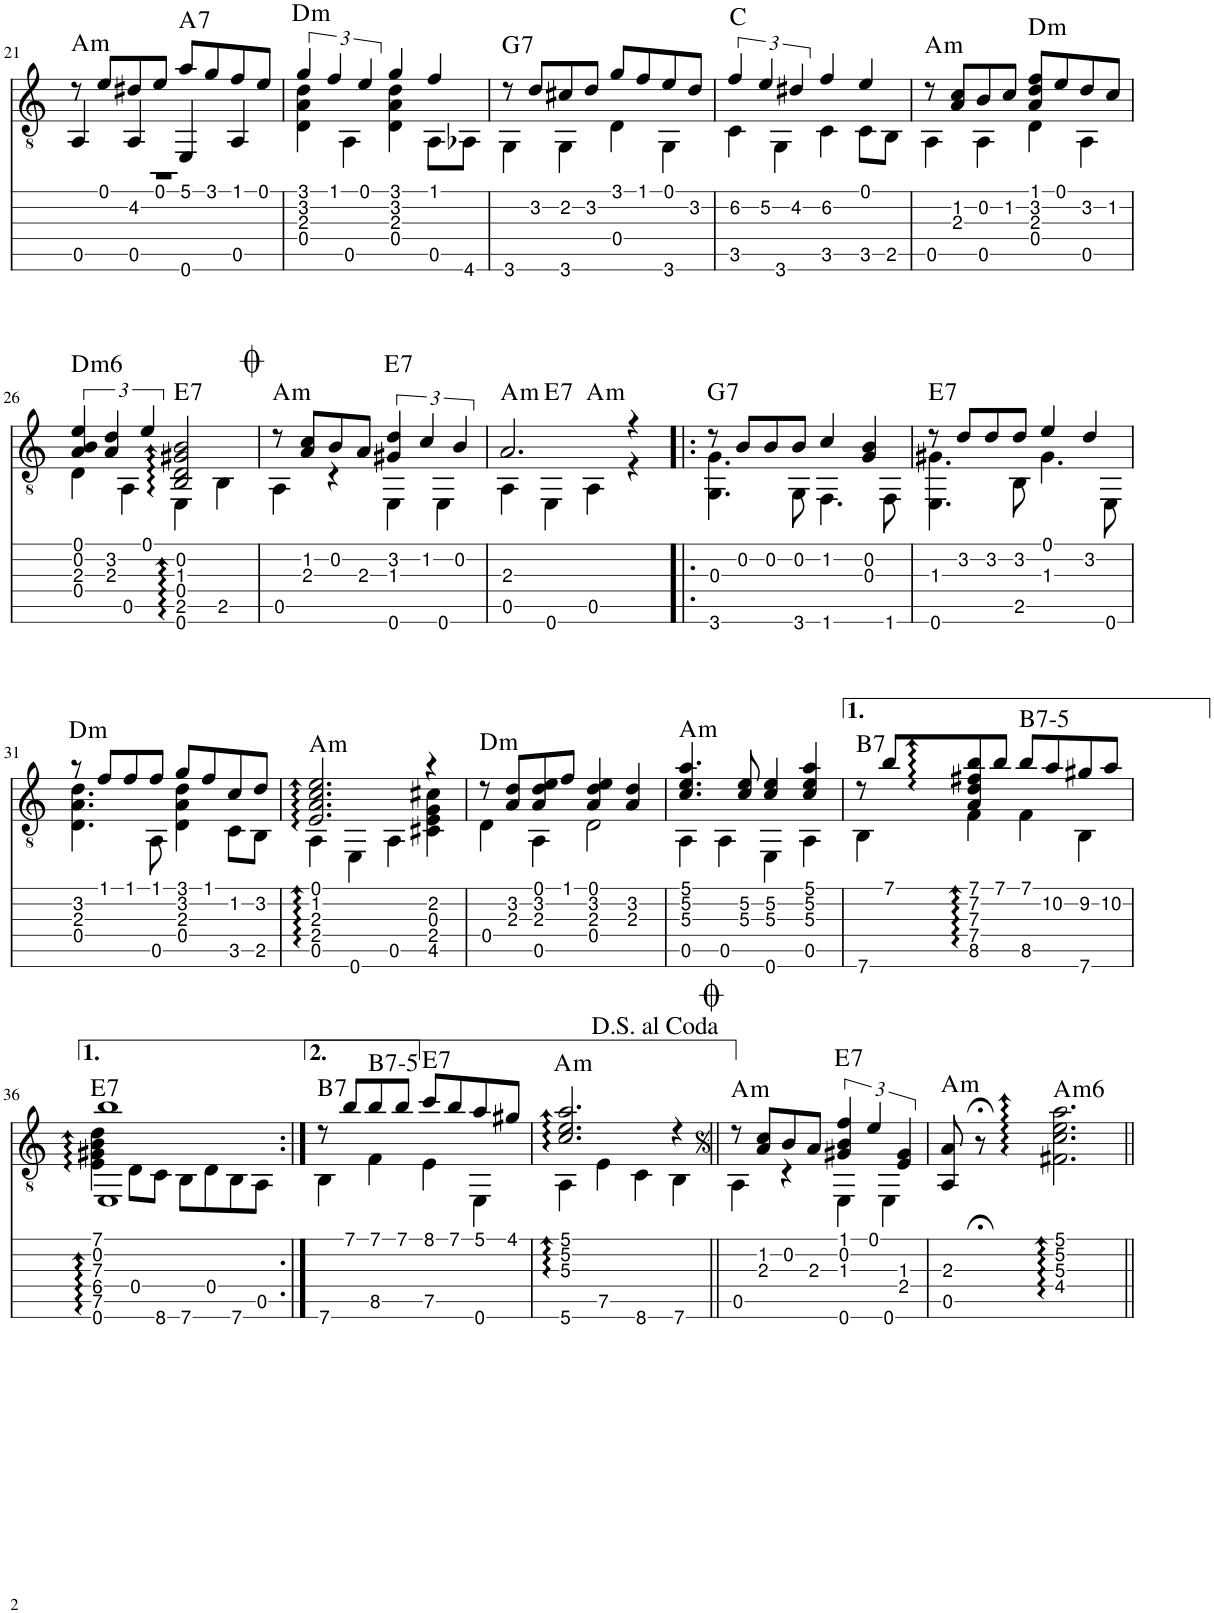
**kern	**kern	**harte
*part1	*part1	*part1
*staff2	*staff1	*
*I"Guitar	*	*
*I'Guit.	*	*
!!LO:PB:g=z
*	*clefGv2	*
*k[b-e-a-]	*k[]	*
*M4/4	*M4/4	*
*met(c)	*met(c)	*
=21	=21	=21
*^	*^	*
*	*^	*	*^	*
!	!	!	!	!	!	!LO:H:kt=m
8r	1r	4AA	8r	1r	4AA/	A:min
8e	.	.	8e/L	.	.	.
8d#XL	.	4AA	8d#X/	.	4AA/	.
8eJ	.	.	8e/J	.	.	.
!	!	!	!	!	!	!LO:H:kt=7
8aL	.	4EE	8a/L	.	4EE/	A:7
8gJ	.	.	8g/	.	.	.
8fL	.	4AA	8f/	.	4AA/	.
8eJ	.	.	8e/J	.	.	.
*v	*v	*v	*	*	*	*
*	*v	*v	*v	*
=22	=22	=22
*Xbrackettup	*	*
*^	*^	*
!	!	!	!	!LO:H:kt=m
6g	4D 4A 4d	6g/	4D\ 4A\ 4d\	D:min
6f	.	6f/	.	.
.	4AA	.	4AA\	.
6e	.	6e/	.	.
4g	4D 4A 4d	4g/	4D\ 4A\ 4d\	.
4f	8AAL	4f/	8AA\L	.
.	8AA-XJ	.	8AA-X\J	.
=23	=23	=23	=23	=23
!	!	!	!	!LO:H:kt=7
8r	4GG	8r	4GG\	G:7
8d	.	8d/L	.	.
8c#XL	4GG	8c#X/	4GG\	.
8dJ	.	8d/J	.	.
8gL	4D	8g/L	4D\	.
8fJ	.	8f/	.	.
8eL	4GG	8e/	4GG\	.
8dJ	.	8d/J	.	.
=24	=24	=24	=24	=24
6f	4C	6f/	4C\	C:maj
6e	.	6e/	.	.
.	4GG	.	4GG\	.
6d#X	.	6d#X/	.	.
4f	4C	4f/	4C\	.
4e	8CL	4e/	8C\L	.
.	8BBJ	.	8BB\J	.
=25	=25	=25	=25	=25
!	!	!	!	!LO:H:kt=m
8r	4AA	8r	4AA\	A:min
8A 8c	.	8A/ 8c/L	.	.
8BL	4AA	8B/	4AA\	.
8cJ	.	8c/J	.	.
!	!	!	!	!LO:H:kt=m
8A\ 8d\ 8f\L	4D	8A/ 8d/ 8f/L	4D\	D:min
8eJ	.	8e/	.	.
8dL	4AA	8d/	4AA\	.
8cJ	.	8c/J	.	.
!!LO:LB:g=z	!!
=26	=26	=26	=26	=26
!	!	!	!	!LO:H:kt=m6
6A 6B 6e	4D	6A/ 6B/ 6e/	4D\	D:min6
6A 6d	.	6A/ 6d/	.	.
.	4AA	.	4AA\	.
6e	.	6e/	.	.
!	!	!	!	!LO:H:kt=7
2BB 2D 2G#X 2B	4EE	2BB/ 2D/ 2G#X/ 2B/	4EE\	E:7
.	4BB	.	4BB\	.
=27	=27	=27	=27	=27
!	!	!	!	!LO:H:kt=m
8r	4AA	8r	4AA\	A:min
8A 8c	.	8A/ 8c/L	.	.
8BL	4r	8B/	4r	.
8AJ	.	8A/J	.	.
!	!	!	!	!LO:H:kt=7
6G# 6d	4EE	6G#X/ 6d/	4EE\	E:7
6c	.	6c/	.	.
.	4EE	.	4EE\	.
6B	.	6B/	.	.
=28	=28	=28	=28	=28
!	!	!	!	!LO:H:kt=m
2.A	4AA	2.A/	4AA\	A:min
!	!	!	!	!LO:H:kt=7
.	4EE	.	4EE\	E:7
!	!	!	!	!LO:H:kt=m
.	4AA	.	4AA\	A:min
4r	4r	4r	4r	.
=29!|:	=29!|:	=29!|:	=29!|:	=29!|:
!	!	!	!	!LO:H:kt=7
8r	4.GG 4.G	8r	4.GG\ 4.G\	G:7
8B	.	8B/L	.	.
8BL	.	8B/	.	.
8BJ	8GG	8B/J	8GG\	.
4c	4.FF	4c/	4.FF\	.
4G 4B	.	4G/ 4B/	.	.
.	8FF	.	8FF\	.
=30	=30	=30	=30	=30
!	!	!	!	!LO:H:kt=7
8r	4.EE 4.G#	8r	4.EE\ 4.G#X\	E:7
8d	.	8d/L	.	.
8dL	.	8d/	.	.
8dJ	8BB	8d/J	8BB\	.
4e	4.G#	4e/	4.G#\	.
4d	.	4d/	.	.
.	8EE	.	8EE\	.
!!LO:LB:g=z	!!
=31	=31	=31	=31	=31
!	!	!	!	!LO:H:kt=m
8r	4.D 4.A 4.d	8r	4.D\ 4.A\ 4.d\	D:min
8f	.	8f/L	.	.
8fL	.	8f/	.	.
8fJ	8AA	8f/J	8AA\	.
8gL	4D 4A 4d	8g/L	4D\ 4A\ 4d\	.
8fJ	.	8f/	.	.
8cL	8CL	8c/	8C\L	.
8dJ	8BBJ	8d/J	8BB\J	.
=32	=32	=32	=32	=32
!	!	!	!	!LO:H:kt=m
2.E 2.A 2.c 2.e	4AA	2.E/ 2.A/ 2.c/ 2.e/	4AA\	A:min
.	4EE	.	4EE\	.
.	4AA	.	4AA\	.
4r	4C# 4E 4G 4c#	4r	4C#X\ 4E\ 4G\ 4c#X\	.
=33	=33	=33	=33	=33
!	!	!	!	!LO:H:kt=m
8r	4D	8r	4D\	D:min
8A 8d	.	8A/ 8d/L	.	.
8A\ 8d\ 8e\L	4AA	8A/ 8d/ 8e/	4AA\	.
8fJ	.	8f/J	.	.
4A 4d 4e	2D	4A/ 4d/ 4e/	2D\	.
4A 4d	.	4A/ 4d/	.	.
=34	=34	=34	=34	=34
!	!	!	!	!LO:H:kt=m
4.c 4.e 4.a	4AA	4.c/ 4.e/ 4.a/	4AA\	A:min
.	4AA	.	4AA\	.
8c 8e	.	8c/ 8e/	.	.
4c 4e	4EE	4c/ 4e/	4EE\	.
4c 4e 4a	4AA	4c/ 4e/ 4a/	4AA\	.
=35	=35	=35	=35	=35
!	!	!	!	!LO:H:kt=7
8r	4BB	8r	4BB\	B:7
8b	.	8b/L	.	.
8A\ 8d\ 8f#\ 8b\L	4F	8A/ 8d/ 8f#X/ 8b/	4F\	.
8bJ	.	8b/J	.	.
!	!	!	!	!LO:H:kt=7
8bL	4F	8b/L	4F\	B:(3,b5,b7)
8aJ	.	8a/	.	.
8g#L	4BB	8g#X/	4BB\	.
8aJ	.	8a/J	.	.
!!LO:LB:g=z	!!
=36	=36	=36	=36	=36
!	!	!	!	!LO:H:kt=7
1EE 1b	4E 4G# 4d 4B	1EE 1b	4E\ 4G#X\ 4B\ 4d\	E:7
.	8DL	.	8D\L	.
.	8CJ	.	8C\J	.
.	8BBL	.	8BB\L	.
.	8DJ	.	8D\	.
.	8BBL	.	8BB\	.
.	8AAJ	.	8AA\J	.
=37:|!	=37:|!	=37:|!	=37:|!	=37:|!
!	!	!	!	!LO:H:kt=7
8r	4BB	8r	4BB\	B:7
8b	.	8b/L	.	.
!	!	!	!	!LO:H:kt=7
8bL	4F	8b/	4F\	B:(3,b5,b7)
8bJ	.	8b/J	.	.
!	!	!	!	!LO:H:kt=7
8ccL	4E	8cc/L	4E\	E:7
8bJ	.	8b/	.	.
8aL	4EE	8a/	4EE\	.
8g#J	.	8g#X/J	.	.
=38	=38	=38	=38	=38
!	!	!	!	!LO:H:kt=m
2.c 2.e 2.a	4AA	2.c/ 2.e/ 2.a/	4AA\	A:min
.	4E	.	4E\	.
.	4C	.	4C\	.
4r	4BB	4r	4BB\	.
=39||	=39||	=39||	=39||	=39||
!	!	!	!	!LO:H:kt=m
8r	4AA	8r	4AA\	A:min
8A 8c	.	8A/ 8c/L	.	.
8BL	4r	8B/	4r	.
8AJ	.	8A/J	.	.
!	!	!	!	!LO:H:kt=7
6G#X 6B 6f	4EE	6G#X/ 6B/ 6f/	4EE\	E:7
6e	.	6e/	.	.
.	4EE	.	4EE\	.
6E 6G#	.	6E/ 6G#/	.	.
*v	*v	*	*	*
*	*v	*v	*
=40	=40	=40
!	!	!LO:H:kt=m
8AA 8A	8AA/ 8A/	A:min
8r;<	8r;<	.
!	!	!LO:H:kt=m6
2.F# 2.c 2.e 2.a	2.F#X\ 2.c\ 2.e\ 2.a\	A:min6
=||	=||	=||
*-	*-	*-
